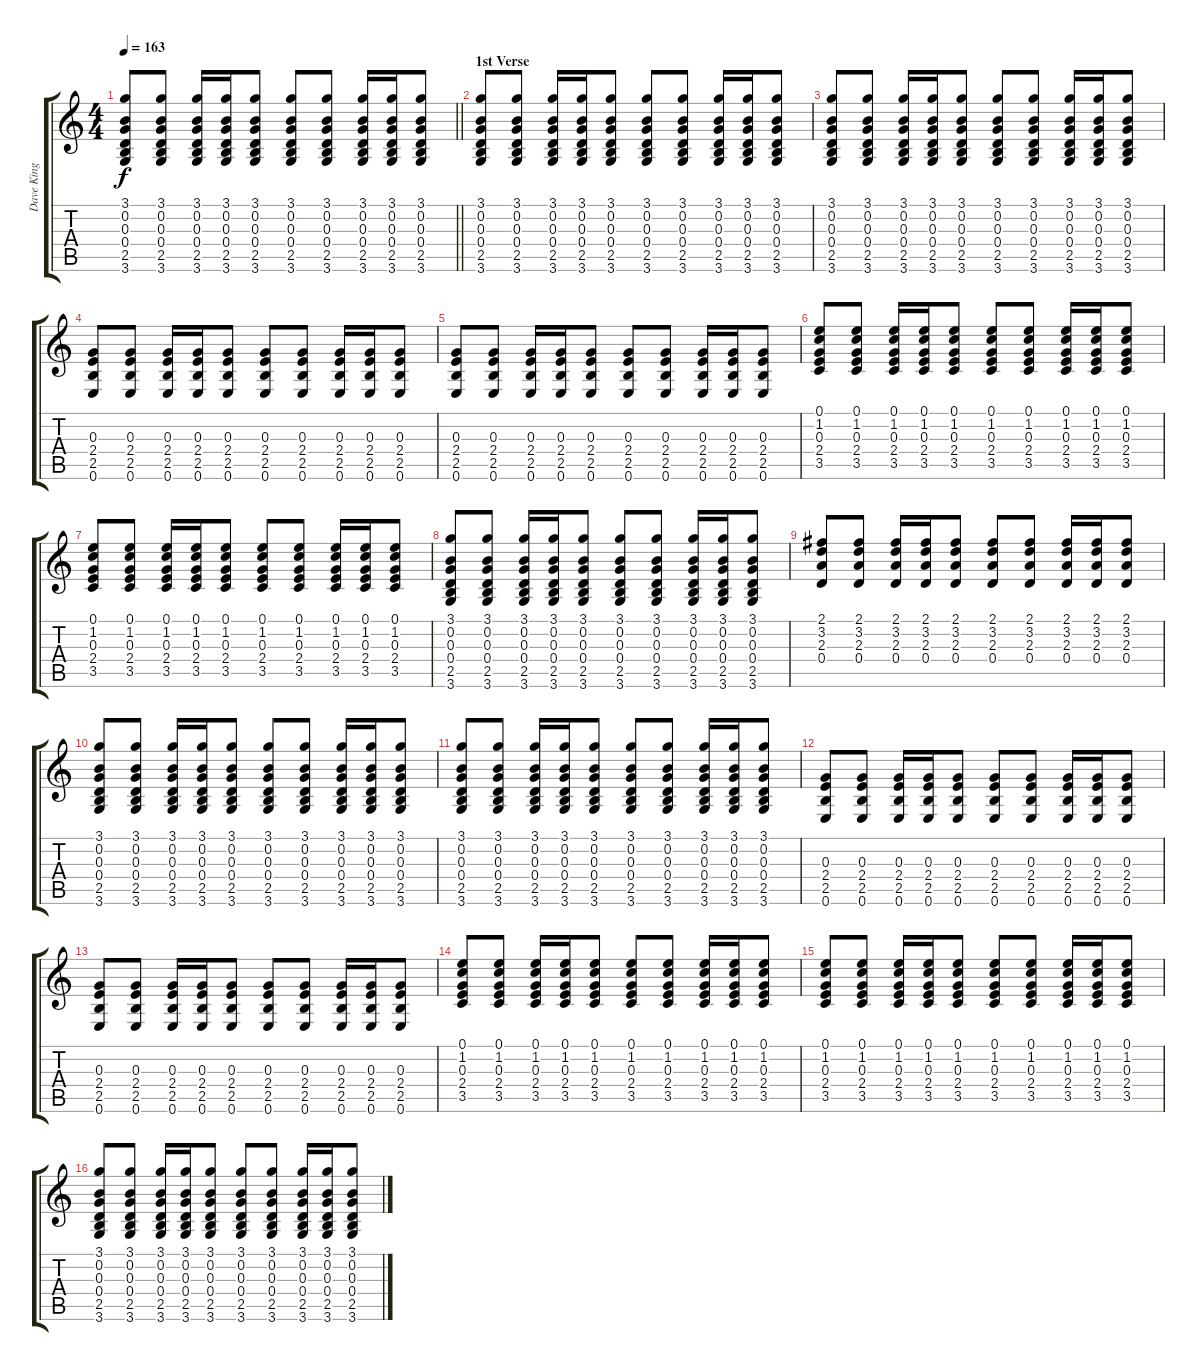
\track ("Dave King" "Dave King") {instrument acousticguitarsteel}
\staff {score tabs}
\tuning (E4 B3 G3 D3 A2 E2) {hide}
\ts (4 4)
\tempo 163
\clef g2
\barLineRight lightlight
\ks c
(3.1 0.2 0.3 0.4 2.5 3.6).8{dy f} (3.1 0.2 0.3 0.4 2.5 3.6).8 (3.1 0.2 0.3 0.4 2.5 3.6).16 (3.1 0.2 0.3 0.4 2.5 3.6).16 (3.1 0.2 0.3 0.4 2.5 3.6).8 (3.1 0.2 0.3 0.4 2.5 3.6).8 (3.1 0.2 0.3 0.4 2.5 3.6).8 (3.1 0.2 0.3 0.4 2.5 3.6).16 (3.1 0.2 0.3 0.4 2.5 3.6).16 (3.1 0.2 0.3 0.4 2.5 3.6).8 |
\section ("" "1st Verse")
(3.1 0.2 0.3 0.4 2.5 3.6).8 (3.1 0.2 0.3 0.4 2.5 3.6).8 (3.1 0.2 0.3 0.4 2.5 3.6).16 (3.1 0.2 0.3 0.4 2.5 3.6).16 (3.1 0.2 0.3 0.4 2.5 3.6).8 (3.1 0.2 0.3 0.4 2.5 3.6).8 (3.1 0.2 0.3 0.4 2.5 3.6).8 (3.1 0.2 0.3 0.4 2.5 3.6).16 (3.1 0.2 0.3 0.4 2.5 3.6).16 (3.1 0.2 0.3 0.4 2.5 3.6).8 |
(3.1 0.2 0.3 0.4 2.5 3.6).8 (3.1 0.2 0.3 0.4 2.5 3.6).8 (3.1 0.2 0.3 0.4 2.5 3.6).16 (3.1 0.2 0.3 0.4 2.5 3.6).16 (3.1 0.2 0.3 0.4 2.5 3.6).8 (3.1 0.2 0.3 0.4 2.5 3.6).8 (3.1 0.2 0.3 0.4 2.5 3.6).8 (3.1 0.2 0.3 0.4 2.5 3.6).16 (3.1 0.2 0.3 0.4 2.5 3.6).16 (3.1 0.2 0.3 0.4 2.5 3.6).8 |
(0.3 2.4 2.5 0.6).8 (0.3 2.4 2.5 0.6).8 (0.3 2.4 2.5 0.6).16 (0.3 2.4 2.5 0.6).16 (0.3 2.4 2.5 0.6).8 (0.3 2.4 2.5 0.6).8 (0.3 2.4 2.5 0.6).8 (0.3 2.4 2.5 0.6).16 (0.3 2.4 2.5 0.6).16 (0.3 2.4 2.5 0.6).8 |
(0.3 2.4 2.5 0.6).8 (0.3 2.4 2.5 0.6).8 (0.3 2.4 2.5 0.6).16 (0.3 2.4 2.5 0.6).16 (0.3 2.4 2.5 0.6).8 (0.3 2.4 2.5 0.6).8 (0.3 2.4 2.5 0.6).8 (0.3 2.4 2.5 0.6).16 (0.3 2.4 2.5 0.6).16 (0.3 2.4 2.5 0.6).8 |
(0.1 1.2 0.3 2.4 3.5).8 (0.1 1.2 0.3 2.4 3.5).8 (0.1 1.2 0.3 2.4 3.5).16 (0.1 1.2 0.3 2.4 3.5).16 (0.1 1.2 0.3 2.4 3.5).8 (0.1 1.2 0.3 2.4 3.5).8 (0.1 1.2 0.3 2.4 3.5).8 (0.1 1.2 0.3 2.4 3.5).16 (0.1 1.2 0.3 2.4 3.5).16 (0.1 1.2 0.3 2.4 3.5).8 |
(0.1 1.2 0.3 2.4 3.5).8 (0.1 1.2 0.3 2.4 3.5).8 (0.1 1.2 0.3 2.4 3.5).16 (0.1 1.2 0.3 2.4 3.5).16 (0.1 1.2 0.3 2.4 3.5).8 (0.1 1.2 0.3 2.4 3.5).8 (0.1 1.2 0.3 2.4 3.5).8 (0.1 1.2 0.3 2.4 3.5).16 (0.1 1.2 0.3 2.4 3.5).16 (0.1 1.2 0.3 2.4 3.5).8 |
(3.1 0.2 0.3 0.4 2.5 3.6).8 (3.1 0.2 0.3 0.4 2.5 3.6).8 (3.1 0.2 0.3 0.4 2.5 3.6).16 (3.1 0.2 0.3 0.4 2.5 3.6).16 (3.1 0.2 0.3 0.4 2.5 3.6).8 (3.1 0.2 0.3 0.4 2.5 3.6).8 (3.1 0.2 0.3 0.4 2.5 3.6).8 (3.1 0.2 0.3 0.4 2.5 3.6).16 (3.1 0.2 0.3 0.4 2.5 3.6).16 (3.1 0.2 0.3 0.4 2.5 3.6).8 |
(2.1 3.2 2.3 0.4).8 (2.1 3.2 2.3 0.4).8 (2.1 3.2 2.3 0.4).16 (2.1 3.2 2.3 0.4).16 (2.1 3.2 2.3 0.4).8 (2.1 3.2 2.3 0.4).8 (2.1 3.2 2.3 0.4).8 (2.1 3.2 2.3 0.4).16 (2.1 3.2 2.3 0.4).16 (2.1 3.2 2.3 0.4).8 |
(3.1 0.2 0.3 0.4 2.5 3.6).8 (3.1 0.2 0.3 0.4 2.5 3.6).8 (3.1 0.2 0.3 0.4 2.5 3.6).16 (3.1 0.2 0.3 0.4 2.5 3.6).16 (3.1 0.2 0.3 0.4 2.5 3.6).8 (3.1 0.2 0.3 0.4 2.5 3.6).8 (3.1 0.2 0.3 0.4 2.5 3.6).8 (3.1 0.2 0.3 0.4 2.5 3.6).16 (3.1 0.2 0.3 0.4 2.5 3.6).16 (3.1 0.2 0.3 0.4 2.5 3.6).8 |
(3.1 0.2 0.3 0.4 2.5 3.6).8 (3.1 0.2 0.3 0.4 2.5 3.6).8 (3.1 0.2 0.3 0.4 2.5 3.6).16 (3.1 0.2 0.3 0.4 2.5 3.6).16 (3.1 0.2 0.3 0.4 2.5 3.6).8 (3.1 0.2 0.3 0.4 2.5 3.6).8 (3.1 0.2 0.3 0.4 2.5 3.6).8 (3.1 0.2 0.3 0.4 2.5 3.6).16 (3.1 0.2 0.3 0.4 2.5 3.6).16 (3.1 0.2 0.3 0.4 2.5 3.6).8 |
(0.3 2.4 2.5 0.6).8 (0.3 2.4 2.5 0.6).8 (0.3 2.4 2.5 0.6).16 (0.3 2.4 2.5 0.6).16 (0.3 2.4 2.5 0.6).8 (0.3 2.4 2.5 0.6).8 (0.3 2.4 2.5 0.6).8 (0.3 2.4 2.5 0.6).16 (0.3 2.4 2.5 0.6).16 (0.3 2.4 2.5 0.6).8 |
(0.3 2.4 2.5 0.6).8 (0.3 2.4 2.5 0.6).8 (0.3 2.4 2.5 0.6).16 (0.3 2.4 2.5 0.6).16 (0.3 2.4 2.5 0.6).8 (0.3 2.4 2.5 0.6).8 (0.3 2.4 2.5 0.6).8 (0.3 2.4 2.5 0.6).16 (0.3 2.4 2.5 0.6).16 (0.3 2.4 2.5 0.6).8 |
(0.1 1.2 0.3 2.4 3.5).8 (0.1 1.2 0.3 2.4 3.5).8 (0.1 1.2 0.3 2.4 3.5).16 (0.1 1.2 0.3 2.4 3.5).16 (0.1 1.2 0.3 2.4 3.5).8 (0.1 1.2 0.3 2.4 3.5).8 (0.1 1.2 0.3 2.4 3.5).8 (0.1 1.2 0.3 2.4 3.5).16 (0.1 1.2 0.3 2.4 3.5).16 (0.1 1.2 0.3 2.4 3.5).8 |
(0.1 1.2 0.3 2.4 3.5).8 (0.1 1.2 0.3 2.4 3.5).8 (0.1 1.2 0.3 2.4 3.5).16 (0.1 1.2 0.3 2.4 3.5).16 (0.1 1.2 0.3 2.4 3.5).8 (0.1 1.2 0.3 2.4 3.5).8 (0.1 1.2 0.3 2.4 3.5).8 (0.1 1.2 0.3 2.4 3.5).16 (0.1 1.2 0.3 2.4 3.5).16 (0.1 1.2 0.3 2.4 3.5).8 |
(3.1 0.2 0.3 0.4 2.5 3.6).8 (3.1 0.2 0.3 0.4 2.5 3.6).8 (3.1 0.2 0.3 0.4 2.5 3.6).16 (3.1 0.2 0.3 0.4 2.5 3.6).16 (3.1 0.2 0.3 0.4 2.5 3.6).8 (3.1 0.2 0.3 0.4 2.5 3.6).8 (3.1 0.2 0.3 0.4 2.5 3.6).8 (3.1 0.2 0.3 0.4 2.5 3.6).16 (3.1 0.2 0.3 0.4 2.5 3.6).16 (3.1 0.2 0.3 0.4 2.5 3.6).8
